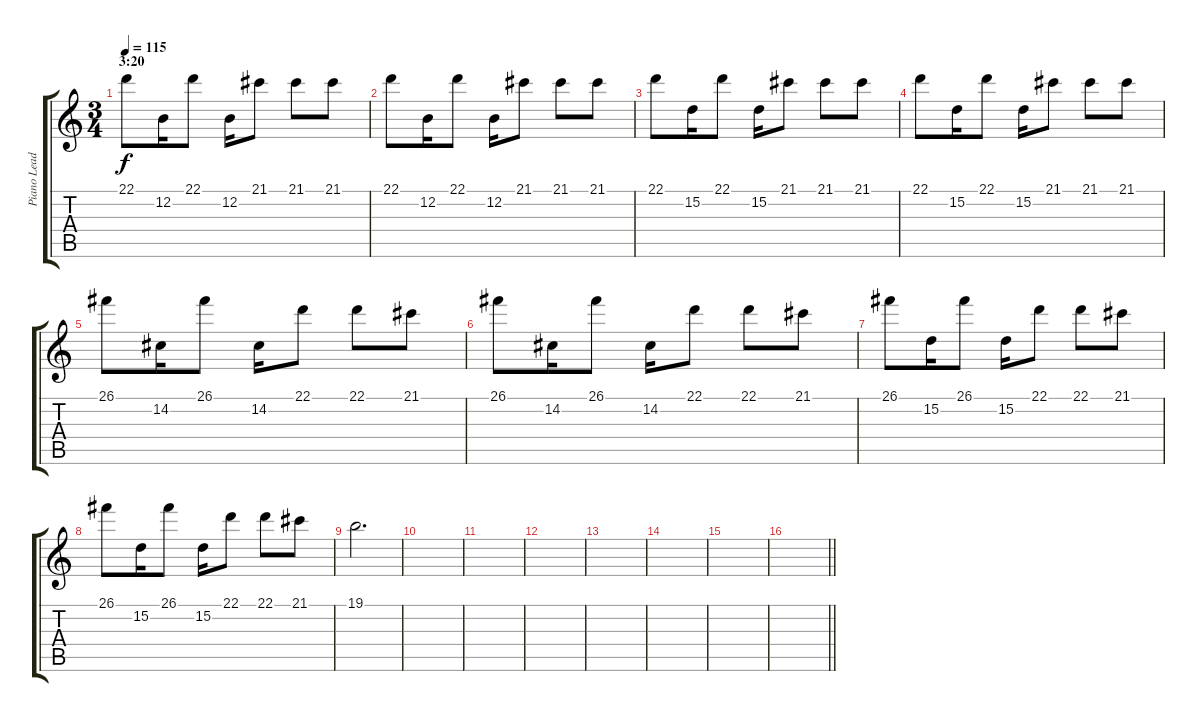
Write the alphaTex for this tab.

\track ("Piano Lead" "Piano Lead") {instrument celesta}
\staff {score tabs}
\tuning (E4 B3 G3 D3 A2 E2) {hide}
\ts (3 4)
\section ("" "3:20")
\tempo 115
\clef g2
\ks c
22.1.8{dy f volume 9 instrument glockenspiel} 12.2.16 22.1.8 12.2.16 21.1.8 21.1.8 21.1.8 |
22.1.8 12.2.16 22.1.8 12.2.16 21.1.8 21.1.8 21.1.8 |
22.1.8 15.2.16 22.1.8 15.2.16 21.1.8 21.1.8 21.1.8 |
22.1.8 15.2.16 22.1.8 15.2.16 21.1.8 21.1.8 21.1.8 |
26.1.8 14.2.16 26.1.8 14.2.16 22.1.8 22.1.8 21.1.8 |
26.1.8 14.2.16 26.1.8 14.2.16 22.1.8 22.1.8 21.1.8 |
26.1.8 15.2.16 26.1.8 15.2.16 22.1.8 22.1.8 21.1.8 |
26.1.8 15.2.16 26.1.8 15.2.16 22.1.8 22.1.8 21.1.8 |
19.1.2{d} |
|
|
|
|
|
|
\barLineRight lightlight
